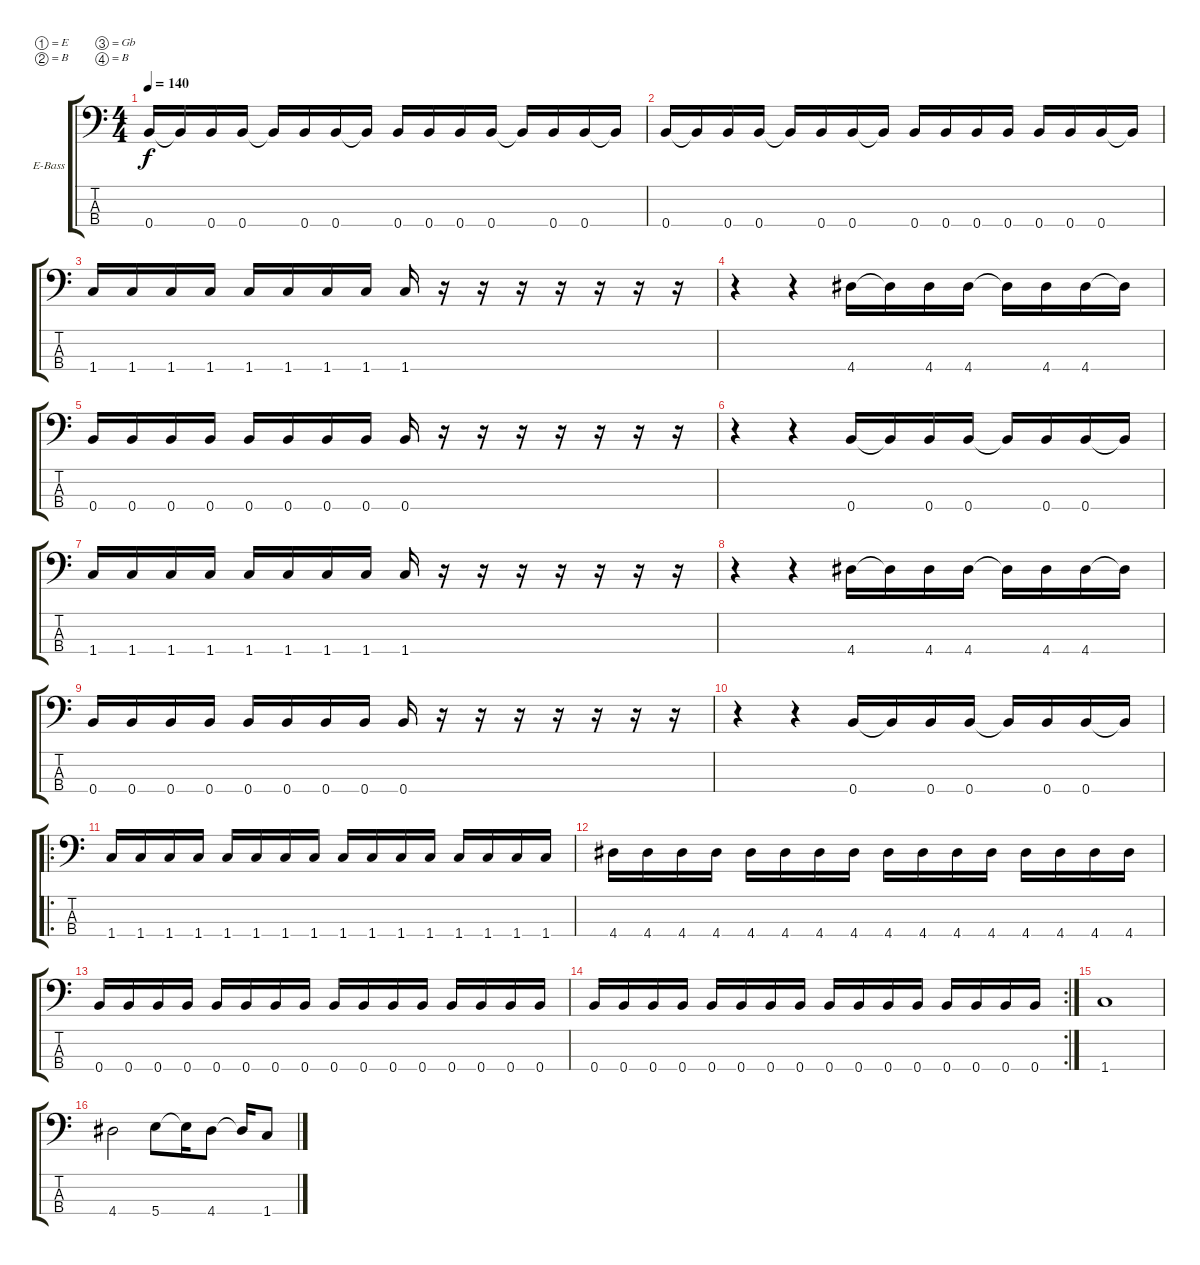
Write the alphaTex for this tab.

\bracketExtendMode groupsimilarinstruments
\firstSystemTrackNameOrientation horizontal
\otherSystemsTrackNameOrientation horizontal
\track ("Bass" "E-Bass") {instrument electricbassfinger}
\staff {score tabs}
\tuning (E3 B2 Gb2 B1)
\ts (4 4)
\tempo 140
\clef f4
\scale
0.333333
\ks c
0.4.16{dy f} 0.4{t}.16 0.4.16 0.4.16 0.4{t}.16 0.4.16 0.4.16 0.4{t}.16 0.4.16 0.4.16 0.4.16 0.4.16 0.4{t}.16 0.4.16 0.4.16 0.4{t}.16 |
\scale
0.333333 0.4.16 0.4{t}.16 0.4.16 0.4.16 0.4{t}.16 0.4.16 0.4.16 0.4{t}.16 0.4.16 0.4.16 0.4.16 0.4.16 0.4.16 0.4.16 0.4.16 0.4{t}.16 |
\scale
0.333333 1.4.16 1.4.16 1.4.16 1.4.16 1.4.16 1.4.16 1.4.16 1.4.16 1.4.16 r.16 r.16 r.16 r.16 r.16 r.16 r.16 |
\scale
0.333333 r.4 r.4 4.4.16 4.4{t}.16 4.4.16 4.4.16 4.4{t}.16 4.4.16 4.4.16 4.4{t}.16 |
\scale
0.333333 0.4.16 0.4.16 0.4.16 0.4.16 0.4.16 0.4.16 0.4.16 0.4.16 0.4.16 r.16 r.16 r.16 r.16 r.16 r.16 r.16 |
\scale
0.333333 r.4 r.4 0.4.16 0.4{t}.16 0.4.16 0.4.16 0.4{t}.16 0.4.16 0.4.16 0.4{t}.16 |
\scale
0.333333 1.4.16 1.4.16 1.4.16 1.4.16 1.4.16 1.4.16 1.4.16 1.4.16 1.4.16 r.16 r.16 r.16 r.16 r.16 r.16 r.16 |
\scale
0.333333 r.4 r.4 4.4.16 4.4{t}.16 4.4.16 4.4.16 4.4{t}.16 4.4.16 4.4.16 4.4{t}.16 |
\scale
0.312821 0.4.16 0.4.16 0.4.16 0.4.16 0.4.16 0.4.16 0.4.16 0.4.16 0.4.16 r.16 r.16 r.16 r.16 r.16 r.16 r.16 |
\scale
0.312821 r.4 r.4 0.4.16 0.4{t}.16 0.4.16 0.4.16 0.4{t}.16 0.4.16 0.4.16 0.4{t}.16 |
\ro
\scale
0.374359 1.4.16 1.4.16 1.4.16 1.4.16 1.4.16 1.4.16 1.4.16 1.4.16 1.4.16 1.4.16 1.4.16 1.4.16 1.4.16 1.4.16 1.4.16 1.4.16 |
\scale
0.322751 4.4.16 4.4.16 4.4.16 4.4.16 4.4.16 4.4.16 4.4.16 4.4.16 4.4.16 4.4.16 4.4.16 4.4.16 4.4.16 4.4.16 4.4.16 4.4.16 |
\scale
0.322751 0.4.16 0.4.16 0.4.16 0.4.16 0.4.16 0.4.16 0.4.16 0.4.16 0.4.16 0.4.16 0.4.16 0.4.16 0.4.16 0.4.16 0.4.16 0.4.16 |
\rc 2
\scale
0.354497 0.4.16 0.4.16 0.4.16 0.4.16 0.4.16 0.4.16 0.4.16 0.4.16 0.4.16 0.4.16 0.4.16 0.4.16 0.4.16 0.4.16 0.4.16 0.4.16 |
\scale
0.333333 1.4.1 |
\scale
0.333333 4.4.2 5.4.8 5.4{t}.16 4.4.8 4.4{t}.16 1.4.8
